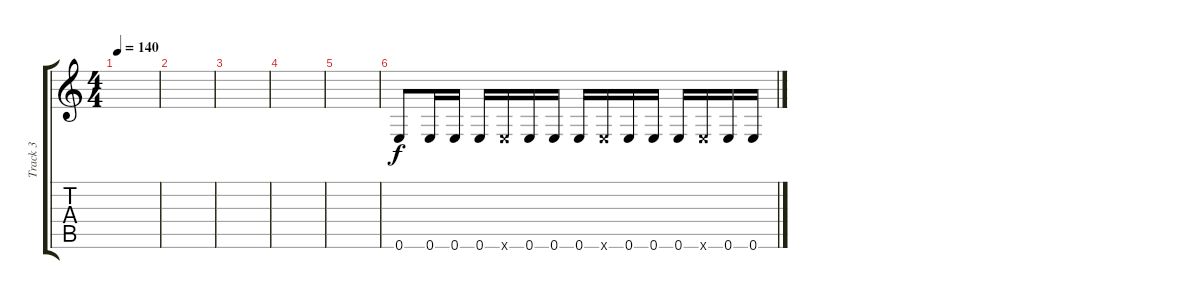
\track ("Track 3" "Track 3") {instrument electricguitarmuted}
\staff {score tabs}
\tuning (E4 B3 G3 D3 A2 E2) {hide}
\ts (4 4)
\tempo 140
\clef g2
\ks c
|
|
|
|
|
0.6.8 0.6.16 0.6.16 0.6.16 0.6{x}.16 0.6.16 0.6.16 0.6.16 0.6{x}.16 0.6.16 0.6.16 0.6.16 0.6{x}.16 0.6.16 0.6.16
